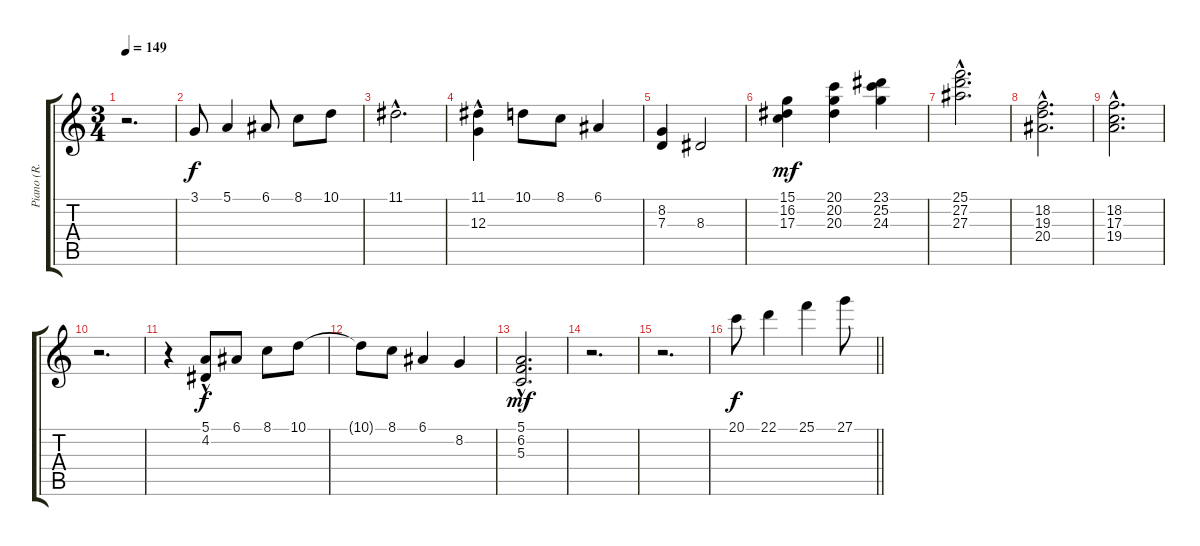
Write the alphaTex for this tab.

\track ("Piano (R. Hand)" "Piano (R. ") {instrument acousticgrandpiano}
\staff {score tabs}
\tuning (E4 B3 G3 D3 A2 E2) {hide}
\ts (3 4)
\tempo 149
\clef g2
\ks c
r.2{d dy mf} |
3.1.8{dy f} 5.1.4 6.1.8 8.1.8 10.1.8 |
11.1{hac}.2{d} |
(11.1 12.3{hac}).4 10.1.8 8.1.8 6.1.4 |
(8.2 7.3).4 8.3.2 |
(15.1 16.2 17.3).4{dy mf} (20.1 20.2 20.3).4 (23.1 25.2 24.3).4 |
(25.1{hac} 27.2{hac} 27.3{hac}).2{d} |
(18.2{hac} 19.3{hac} 20.4{hac}).2{d} |
(18.2{hac} 17.3{hac} 19.4{hac}).2{d} |
r.2{d} |
r.4 (5.1 4.2{hac}).8{dy f} 6.1.8 8.1.8 10.1.8 |
10.1{t}.8 8.1.8 6.1.4 8.2.4 |
(5.1{hac} 6.2{hac} 5.3{hac}).2{d dy mf} |
r.2{d} |
r.2{d} |
\barLineRight lightlight
20.1.8{dy f} 22.1.4 25.1.4 27.1.8
